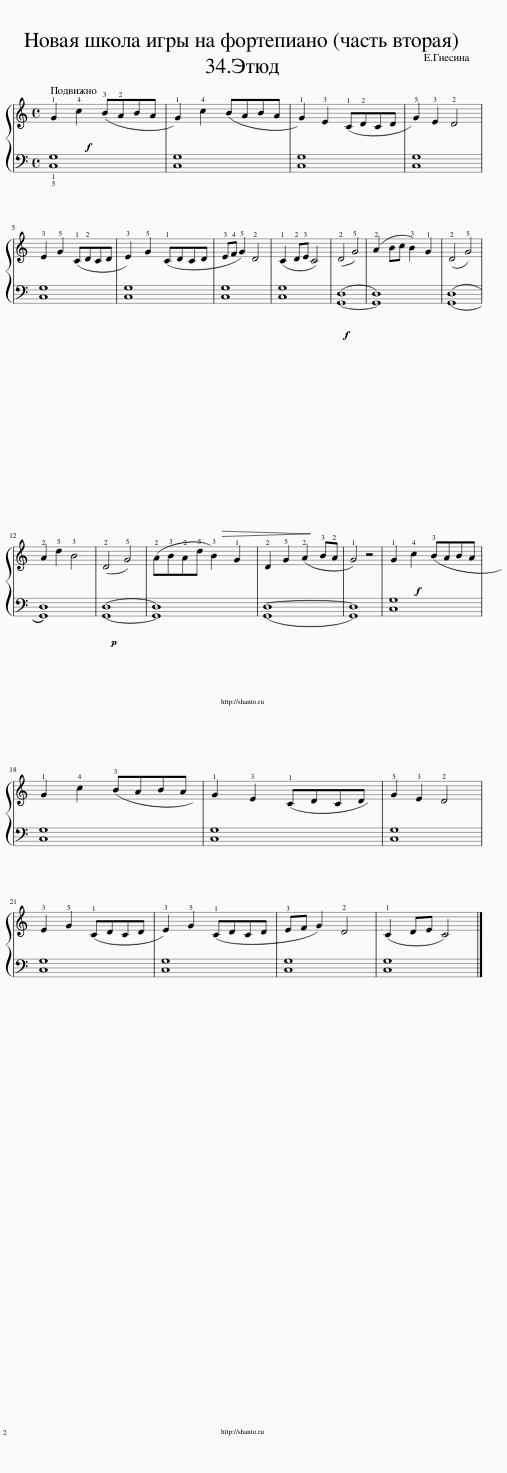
X:1
%%score { 1 | 2 }
L:1/8
M:4/4
I:linebreak $
K:C
V:1 treble
V:2 bass
V:1
!f! !1!G2 !4!c2 (!3!B!2!A)BA | !1!G2 !4!c2 (BA)BA | !1!G2 !3!E2 (!1!C!2!D)CD | !5!G2 !3!E2 !2!D4 |$ !3!E2 !5!G2 (!1!C!2!D)CD | %5
 !3!E2 !5!G2 (!1!CD)CD | !3!E!4!F !5!G2 !2!D4 | (!1!C2 !2!D)!3!E C4 | (!2!D4 !5!G4) | (!2!A2 B)c !3!B2 !1!G2 | %10
 (!2!D4 !5!G4) |$ !2!A2 !5!d2 !3!B4 | (!2!D4 !5!G4) | (!2!A!3!B)!2!A!5!d !3!B2 !1!G2 | !2!D2 !5!G2 (!2!A2 !3!B)!2!A | %15
 !1!G4 z4 |!f! !1!G2 !4!c2 (!3!BA)BA |$ !1!G2 !4!c2 (!3!BA)BA | !1!G2 !3!E2 (!1!CD)CD | !5!G2 !3!E2 !2!D4 |$ %20
 !3!E2 !5!G2 (!1!CD)CD | !3!E2 !5!G2 (!1!CD)CD | !3!EF G2 !2!D4 | (!1!C2 D)E C4 |] %24
V:2
 !5!!1![C,G,]8 | [C,G,]8 | [C,G,]8 | [C,G,]8 |$ [C,G,]8 | %5
 [C,G,]8 |!>(! [C,G,]8!>)! | [C,G,]8 |!f! (([G,,D,]8 | [G,,D,]8)) | %10
 (([G,,D,]8 |$ [G,,D,]8)) |!p! (([G,,D,]8 | [G,,D,]8)) | (([G,,D,]8 | %15
 [G,,D,]8)) | [C,G,]8 |$ [C,G,]8 | [C,G,]8 | [C,G,]8 |$ %20
 [C,G,]8 | [C,G,]8 | [C,G,]8 | [C,G,]8 |] %24
